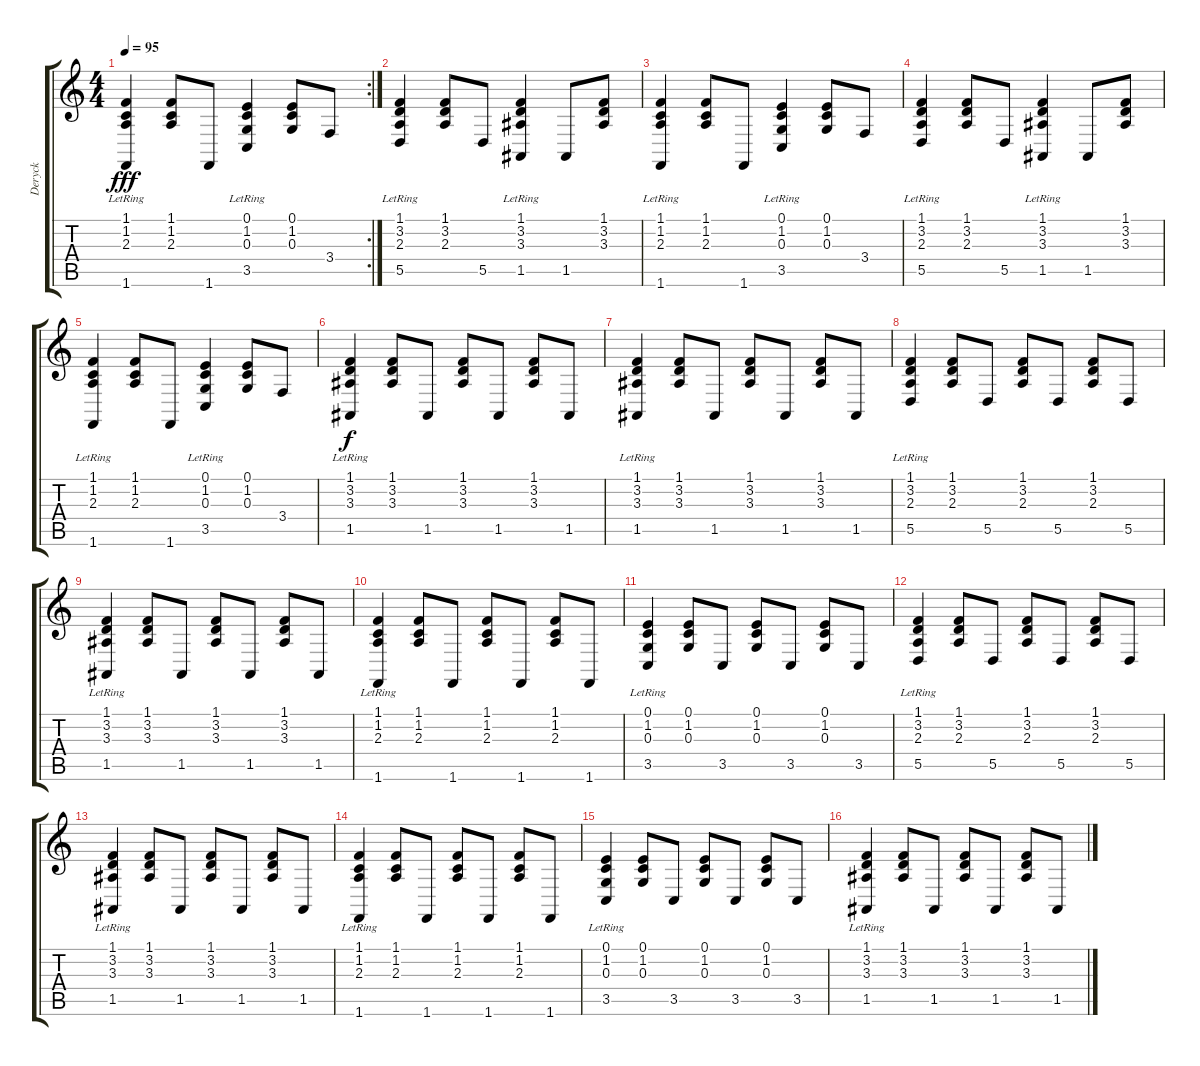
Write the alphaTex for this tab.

\track ("Deryck" "Deryck") {instrument acousticgrandpiano}
\staff {score tabs}
\tuning (E4 B3 G3 D3 A2 E2) {hide}
\rc 2
\ts (4 4)
\tempo 95
\clef g2
\ks c
(1.1 1.2 2.3 1.6{lr}).4{dy fff} (1.1 1.2 2.3).8 1.6.8 (0.1 1.2 0.3 3.5{lr}).4 (0.1 1.2 0.3).8 3.4.8 |
(1.1 3.2 2.3 5.5{lr}).4 (1.1 3.2 2.3).8 5.5.8 (1.1 3.2 3.3 1.5{lr}).4 1.5.8 (1.1 3.2 3.3).8 |
(1.1 1.2 2.3 1.6{lr}).4 (1.1 1.2 2.3).8 1.6.8 (0.1 1.2 0.3 3.5{lr}).4 (0.1 1.2 0.3).8 3.4.8 |
(1.1 3.2 2.3 5.5{lr}).4 (1.1 3.2 2.3).8 5.5.8 (1.1 3.2 3.3 1.5{lr}).4 1.5.8 (1.1 3.2 3.3).8 |
(1.1 1.2 2.3 1.6{lr}).4 (1.1 1.2 2.3).8 1.6.8 (0.1 1.2 0.3 3.5{lr}).4 (0.1 1.2 0.3).8 3.4.8 |
(1.1 3.2 3.3 1.5{lr}).4{dy f} (1.1 3.2 3.3).8 1.5.8 (1.1 3.2 3.3).8 1.5.8 (1.1 3.2 3.3).8 1.5.8 |
(1.1 3.2 3.3 1.5{lr}).4 (1.1 3.2 3.3).8 1.5.8 (1.1 3.2 3.3).8 1.5.8 (1.1 3.2 3.3).8 1.5.8 |
(1.1 3.2 2.3 5.5{lr}).4 (1.1 3.2 2.3).8 5.5.8 (1.1 3.2 2.3).8 5.5.8 (1.1 3.2 2.3).8 5.5.8 |
(1.1 3.2 3.3 1.5{lr}).4 (1.1 3.2 3.3).8 1.5.8 (1.1 3.2 3.3).8 1.5.8 (1.1 3.2 3.3).8 1.5.8 |
(1.1 1.2 2.3 1.6{lr}).4 (1.1 1.2 2.3).8 1.6.8 (1.1 1.2 2.3).8 1.6.8 (1.1 1.2 2.3).8 1.6.8 |
(0.1 1.2 0.3 3.5{lr}).4 (0.1 1.2 0.3).8 3.5.8 (0.1 1.2 0.3).8 3.5.8 (0.1 1.2 0.3).8 3.5.8 |
(1.1 3.2 2.3 5.5{lr}).4 (1.1 3.2 2.3).8 5.5.8 (1.1 3.2 2.3).8 5.5.8 (1.1 3.2 2.3).8 5.5.8 |
(1.1 3.2 3.3 1.5{lr}).4 (1.1 3.2 3.3).8 1.5.8 (1.1 3.2 3.3).8 1.5.8 (1.1 3.2 3.3).8 1.5.8 |
(1.1 1.2 2.3 1.6{lr}).4 (1.1 1.2 2.3).8 1.6.8 (1.1 1.2 2.3).8 1.6.8 (1.1 1.2 2.3).8 1.6.8 |
(0.1 1.2 0.3 3.5{lr}).4 (0.1 1.2 0.3).8 3.5.8 (0.1 1.2 0.3).8 3.5.8 (0.1 1.2 0.3).8 3.5.8 |
(1.1 3.2 3.3 1.5{lr}).4 (1.1 3.2 3.3).8 1.5.8 (1.1 3.2 3.3).8 1.5.8 (1.1 3.2 3.3).8 1.5.8
